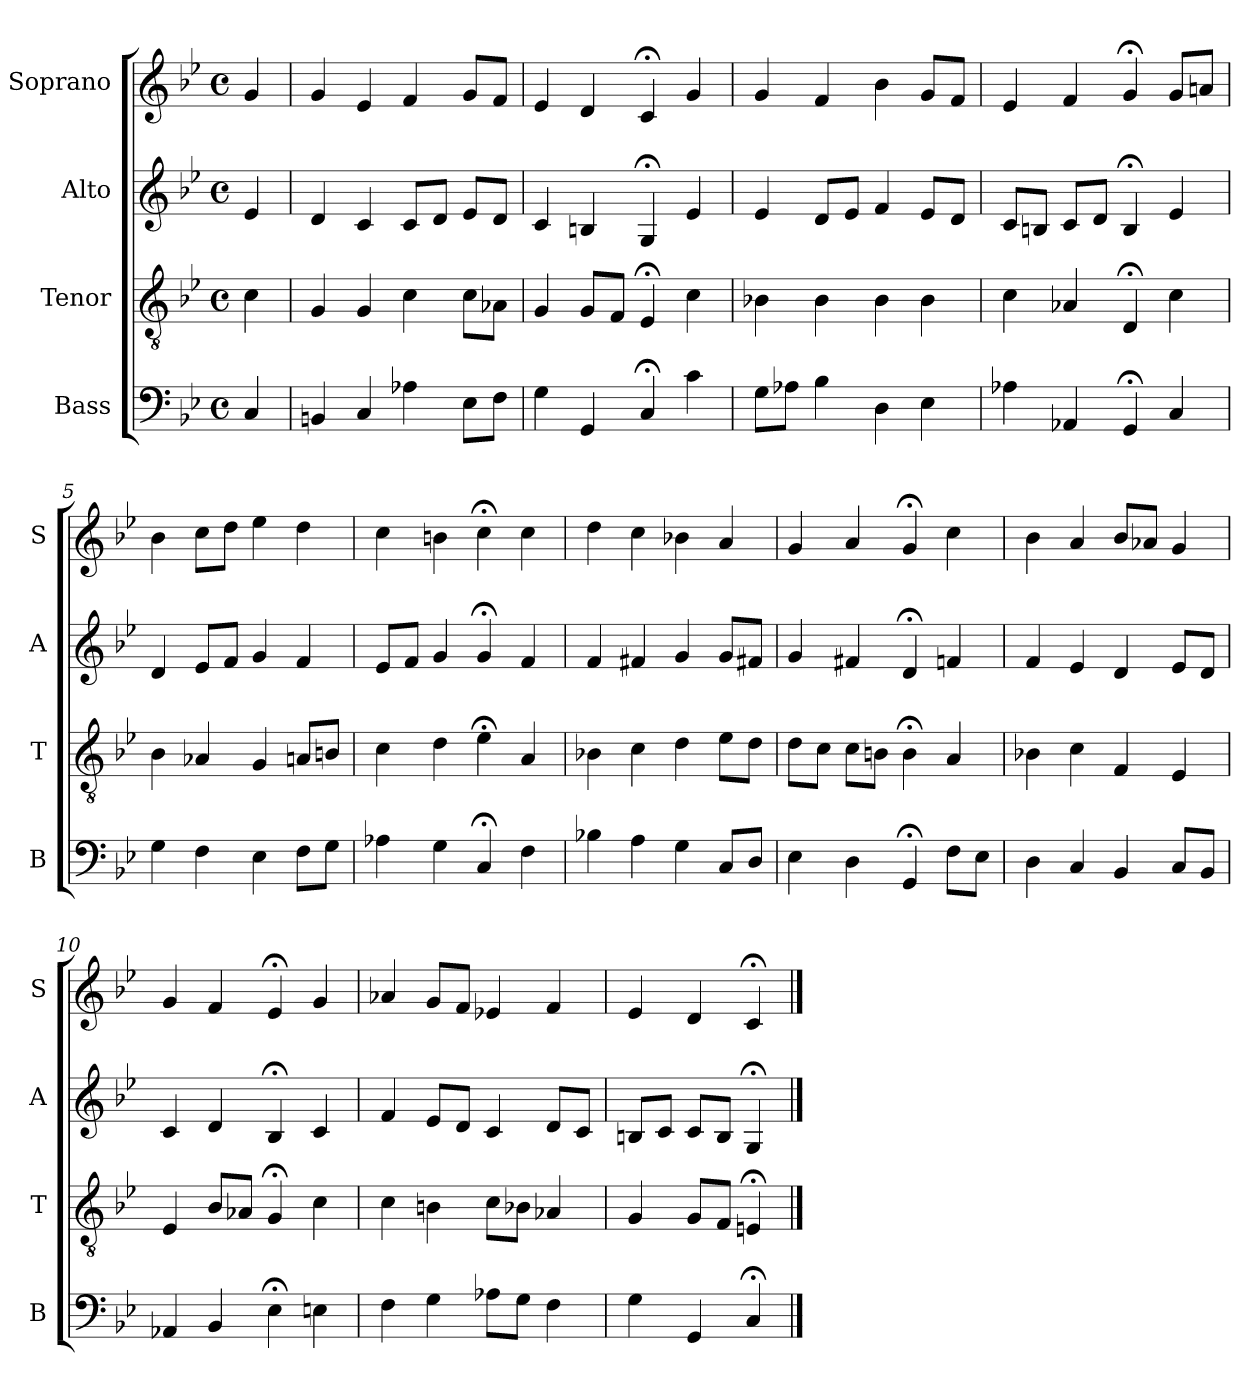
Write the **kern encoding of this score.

**kern	**kern	**kern	**kern
*part4	*part3	*part2	*part1
*staff4	*staff3	*staff2	*staff1
*I"Bass	*I"Tenor	*I"Alto	*I"Soprano
*I'B	*I'T	*I'A	*I'S
*clefF4	*clefGv2	*clefG2	*clefG2
*k[b-e-]	*k[b-e-]	*k[b-e-]	*k[b-e-]
*C:dor	*C:dor	*C:dor	*C:dor
*M4/4	*M4/4	*M4/4	*M4/4
*met(c)	*met(c)	*met(c)	*met(c)
*MM100	*MM100	*MM100	*MM100
=	=	=	=
4C	4c	4e-	4g
=1	=1	=1	=1
4BBn	4G	4d	4g
4C	4G	4c	4e-
4A-X	4c	8cL	4f
.	.	8dJ	.
8E-L	8cL	8e-L	8gL
8FJ	8A-XJ	8dJ	8fJ
=2	=2	=2	=2
4G	4G	4c	4e-
4GG	8GL	4Bn	4d
.	8FJ	.	.
4C;<	4E-;<	4G;<	4c;<
4c	4c	4e-	4g
=3	=3	=3	=3
8GL	4B-X	4e-	4g
8A-XJ	.	.	.
4B-	4B-	8dL	4f
.	.	8e-J	.
4D	4B-	4f	4b-
4E-	4B-	8e-L	8gL
.	.	8dJ	8fJ
=4	=4	=4	=4
4A-X	4c	8cL	4e-
.	.	8BnJ	.
4AA-X	4A-X	8cL	4f
.	.	8dJ	.
4GG;<	4D;<	4B;<	4g;<
4C	4c	4e-	8gL
.	.	.	8anJ
=5	=5	=5	=5
4G	4B-	4d	4b-
4F	4A-X	8e-L	8ccL
.	.	8fJ	8ddJ
4E-	4G	4g	4ee-
8FL	8AnL	4f	4dd
8GJ	8BnJ	.	.
=6	=6	=6	=6
4A-X	4c	8e-L	4cc
.	.	8fJ	.
4G	4d	4g	4bn
4C;<	4e-;<	4g;<	4cc;<
4F	4A	4f	4cc
=7	=7	=7	=7
4B-X	4B-X	4f	4dd
4A	4c	4f#X	4cc
4G	4d	4g	4b-X
8CL	8e-L	8gL	4a
8DJ	8dJ	8f#XJ	.
=8	=8	=8	=8
4E-	8dL	4g	4g
.	8cJ	.	.
4Di	8ciL	4f#Xi	4ai
.	8BnJ	.	.
4GG;<	4B;<	4d;<	4g;<
8FL	4A	4fn	4cc
8E-J	.	.	.
=9	=9	=9	=9
4D	4B-X	4f	4b-
4C	4c	4e-	4a
4BB-	4F	4d	8b-L
.	.	.	8a-XJ
8CL	4E-	8e-L	4g
8BB-J	.	8dJ	.
=10	=10	=10	=10
4AA-X	4E-	4c	4g
4BB-	8B-L	4d	4f
.	8A-XJ	.	.
4E-;<	4G;<	4B-;<	4e-;<
4En	4c	4c	4g
=11	=11	=11	=11
4F	4c	4f	4a-X
4G	4Bn	8e-L	8gL
.	.	8dJ	8fJ
8A-XL	8cL	4c	4e-X
8GJ	8B-XJ	.	.
4F	4A-X	8dL	4f
.	.	8cJ	.
=12	=12	=12	=12
4G	4G	8BnL	4e-
.	.	8cJ	.
4GG	8GL	8cL	4d
.	8FJ	8BJ	.
4C;<	4En;<	4G;<	4c;<
==	==	==	==
*-	*-	*-	*-
